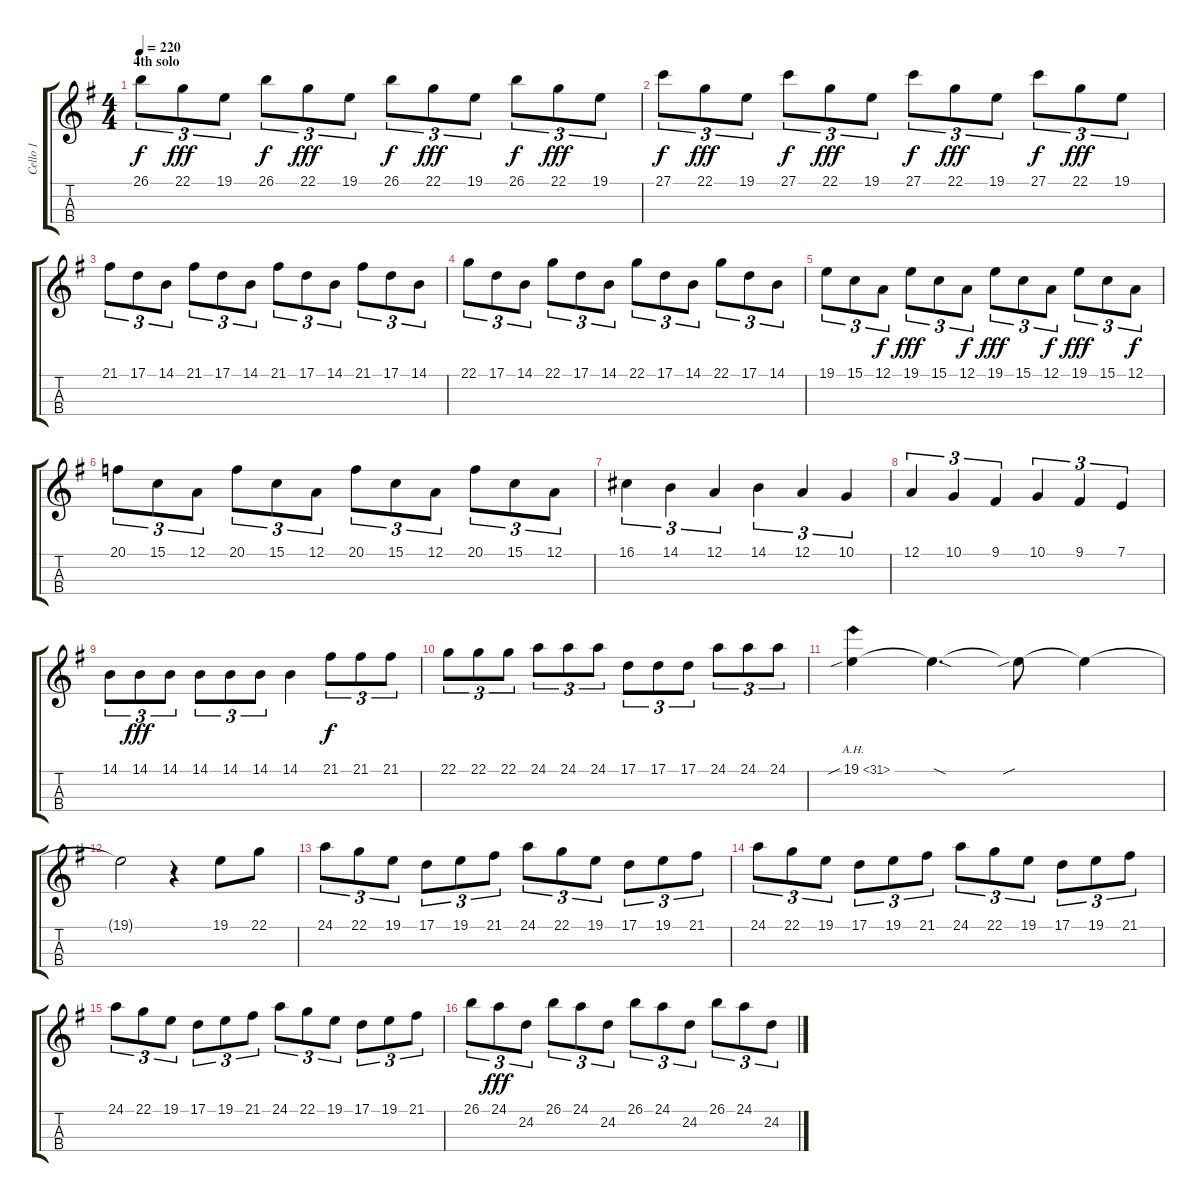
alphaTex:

\track ("Cello 1" "Cello 1") {instrument cello}
\staff {score tabs}
\tuning (A3 D3 G2 C2) {hide}
\ts (4 4)
\section ("" "4th solo")
\tempo 220
\clef g2
\ks g
26.1.8{tu (3 2) dy f} 22.1.8{tu (3 2) dy fff} 19.1.8{tu (3 2)} 26.1.8{tu (3 2) dy f} 22.1.8{tu (3 2) dy fff} 19.1.8{tu (3 2)} 26.1.8{tu (3 2) dy f} 22.1.8{tu (3 2) dy fff} 19.1.8{tu (3 2)} 26.1.8{tu (3 2) dy f} 22.1.8{tu (3 2) dy fff} 19.1.8{tu (3 2)} |
27.1.8{tu (3 2) dy f} 22.1.8{tu (3 2) dy fff} 19.1.8{tu (3 2)} 27.1.8{tu (3 2) dy f} 22.1.8{tu (3 2) dy fff} 19.1.8{tu (3 2)} 27.1.8{tu (3 2) dy f} 22.1.8{tu (3 2) dy fff} 19.1.8{tu (3 2)} 27.1.8{tu (3 2) dy f} 22.1.8{tu (3 2) dy fff} 19.1.8{tu (3 2)} |
21.1.8{tu (3 2)} 17.1.8{tu (3 2)} 14.1.8{tu (3 2)} 21.1.8{tu (3 2)} 17.1.8{tu (3 2)} 14.1.8{tu (3 2)} 21.1.8{tu (3 2)} 17.1.8{tu (3 2)} 14.1.8{tu (3 2)} 21.1.8{tu (3 2)} 17.1.8{tu (3 2)} 14.1.8{tu (3 2)} |
22.1.8{tu (3 2)} 17.1.8{tu (3 2)} 14.1.8{tu (3 2)} 22.1.8{tu (3 2)} 17.1.8{tu (3 2)} 14.1.8{tu (3 2)} 22.1.8{tu (3 2)} 17.1.8{tu (3 2)} 14.1.8{tu (3 2)} 22.1.8{tu (3 2)} 17.1.8{tu (3 2)} 14.1.8{tu (3 2)} |
19.1.8{tu (3 2)} 15.1.8{tu (3 2)} 12.1.8{tu (3 2) dy f} 19.1.8{tu (3 2) dy fff} 15.1.8{tu (3 2)} 12.1.8{tu (3 2) dy f} 19.1.8{tu (3 2) dy fff} 15.1.8{tu (3 2)} 12.1.8{tu (3 2) dy f} 19.1.8{tu (3 2) dy fff} 15.1.8{tu (3 2)} 12.1.8{tu (3 2) dy f} |
20.1.8{tu (3 2)} 15.1.8{tu (3 2)} 12.1.8{tu (3 2)} 20.1.8{tu (3 2)} 15.1.8{tu (3 2)} 12.1.8{tu (3 2)} 20.1.8{tu (3 2)} 15.1.8{tu (3 2)} 12.1.8{tu (3 2)} 20.1.8{tu (3 2)} 15.1.8{tu (3 2)} 12.1.8{tu (3 2)} |
16.1.4{tu (3 2)} 14.1.4{tu (3 2)} 12.1.4{tu (3 2)} 14.1.4{tu (3 2)} 12.1.4{tu (3 2)} 10.1.4{tu (3 2)} |
12.1.4{tu (3 2)} 10.1.4{tu (3 2)} 9.1.4{tu (3 2)} 10.1.4{tu (3 2)} 9.1.4{tu (3 2)} 7.1.4{tu (3 2)} |
14.1.8{tu (3 2)} 14.1.8{tu (3 2) dy fff} 14.1.8{tu (3 2)} 14.1.8{tu (3 2)} 14.1.8{tu (3 2)} 14.1.8{tu (3 2)} 14.1.4 21.1.8{tu (3 2) dy f} 21.1.8{tu (3 2)} 21.1.8{tu (3 2)} |
22.1.8{tu (3 2)} 22.1.8{tu (3 2)} 22.1.8{tu (3 2)} 24.1.8{tu (3 2)} 24.1.8{tu (3 2)} 24.1.8{tu (3 2)} 17.1.8{tu (3 2)} 17.1.8{tu (3 2)} 17.1.8{tu (3 2)} 24.1.8{tu (3 2)} 24.1.8{tu (3 2)} 24.1.8{tu (3 2)} |
19.1{ah 12 sib}.4 19.1{sod t}.4{d} 19.1{sib t}.8 19.1{t}.4 |
19.1{t}.2 r.4 19.1.8 22.1.8 |
24.1.8{tu (3 2)} 22.1.8{tu (3 2)} 19.1.8{tu (3 2)} 17.1.8{tu (3 2)} 19.1.8{tu (3 2)} 21.1.8{tu (3 2)} 24.1.8{tu (3 2)} 22.1.8{tu (3 2)} 19.1.8{tu (3 2)} 17.1.8{tu (3 2)} 19.1.8{tu (3 2)} 21.1.8{tu (3 2)} |
24.1.8{tu (3 2)} 22.1.8{tu (3 2)} 19.1.8{tu (3 2)} 17.1.8{tu (3 2)} 19.1.8{tu (3 2)} 21.1.8{tu (3 2)} 24.1.8{tu (3 2)} 22.1.8{tu (3 2)} 19.1.8{tu (3 2)} 17.1.8{tu (3 2)} 19.1.8{tu (3 2)} 21.1.8{tu (3 2)} |
24.1.8{tu (3 2)} 22.1.8{tu (3 2)} 19.1.8{tu (3 2)} 17.1.8{tu (3 2)} 19.1.8{tu (3 2)} 21.1.8{tu (3 2)} 24.1.8{tu (3 2)} 22.1.8{tu (3 2)} 19.1.8{tu (3 2)} 17.1.8{tu (3 2)} 19.1.8{tu (3 2)} 21.1.8{tu (3 2)} |
26.1.8{tu (3 2)} 24.1.8{tu (3 2) dy fff} 24.2.8{tu (3 2)} 26.1.8{tu (3 2)} 24.1.8{tu (3 2)} 24.2.8{tu (3 2)} 26.1.8{tu (3 2)} 24.1.8{tu (3 2)} 24.2.8{tu (3 2)} 26.1.8{tu (3 2)} 24.1.8{tu (3 2)} 24.2.8{tu (3 2)}
